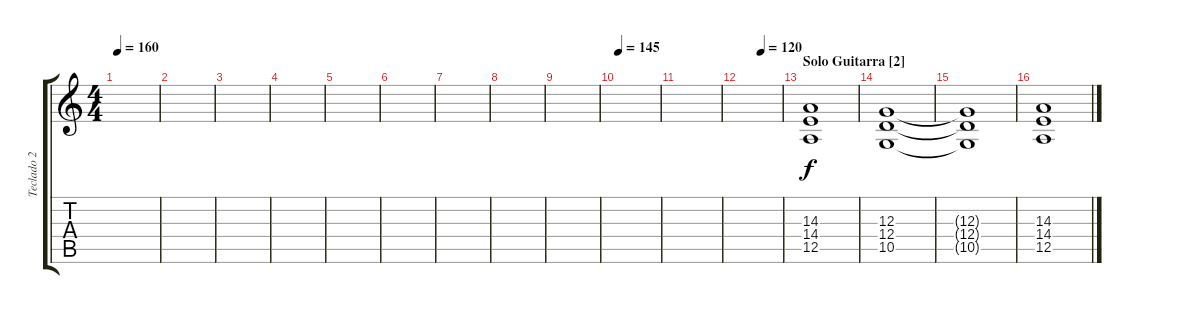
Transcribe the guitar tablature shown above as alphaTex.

\track ("Teclado 2 + Coros" "Teclado 2 ") {instrument synthvoice}
\staff {score tabs}
\tuning (E4 B3 G3 D3 A2 E2) {hide}
\ts (4 4)
\tempo 160
\clef g2
\ks c
|
|
|
|
|
|
|
|
|
\tempo 145
|
|
\tempo (120 0.5)
|
\section ("" "Solo Guitarra [2]")
(14.3 14.4 12.5).1{volume 8 instrument choiraahs} |
(12.3 12.4 10.5).1 |
(12.3{t} 12.4{t} 10.5{t}).1 |
(14.3 14.4 12.5).1
